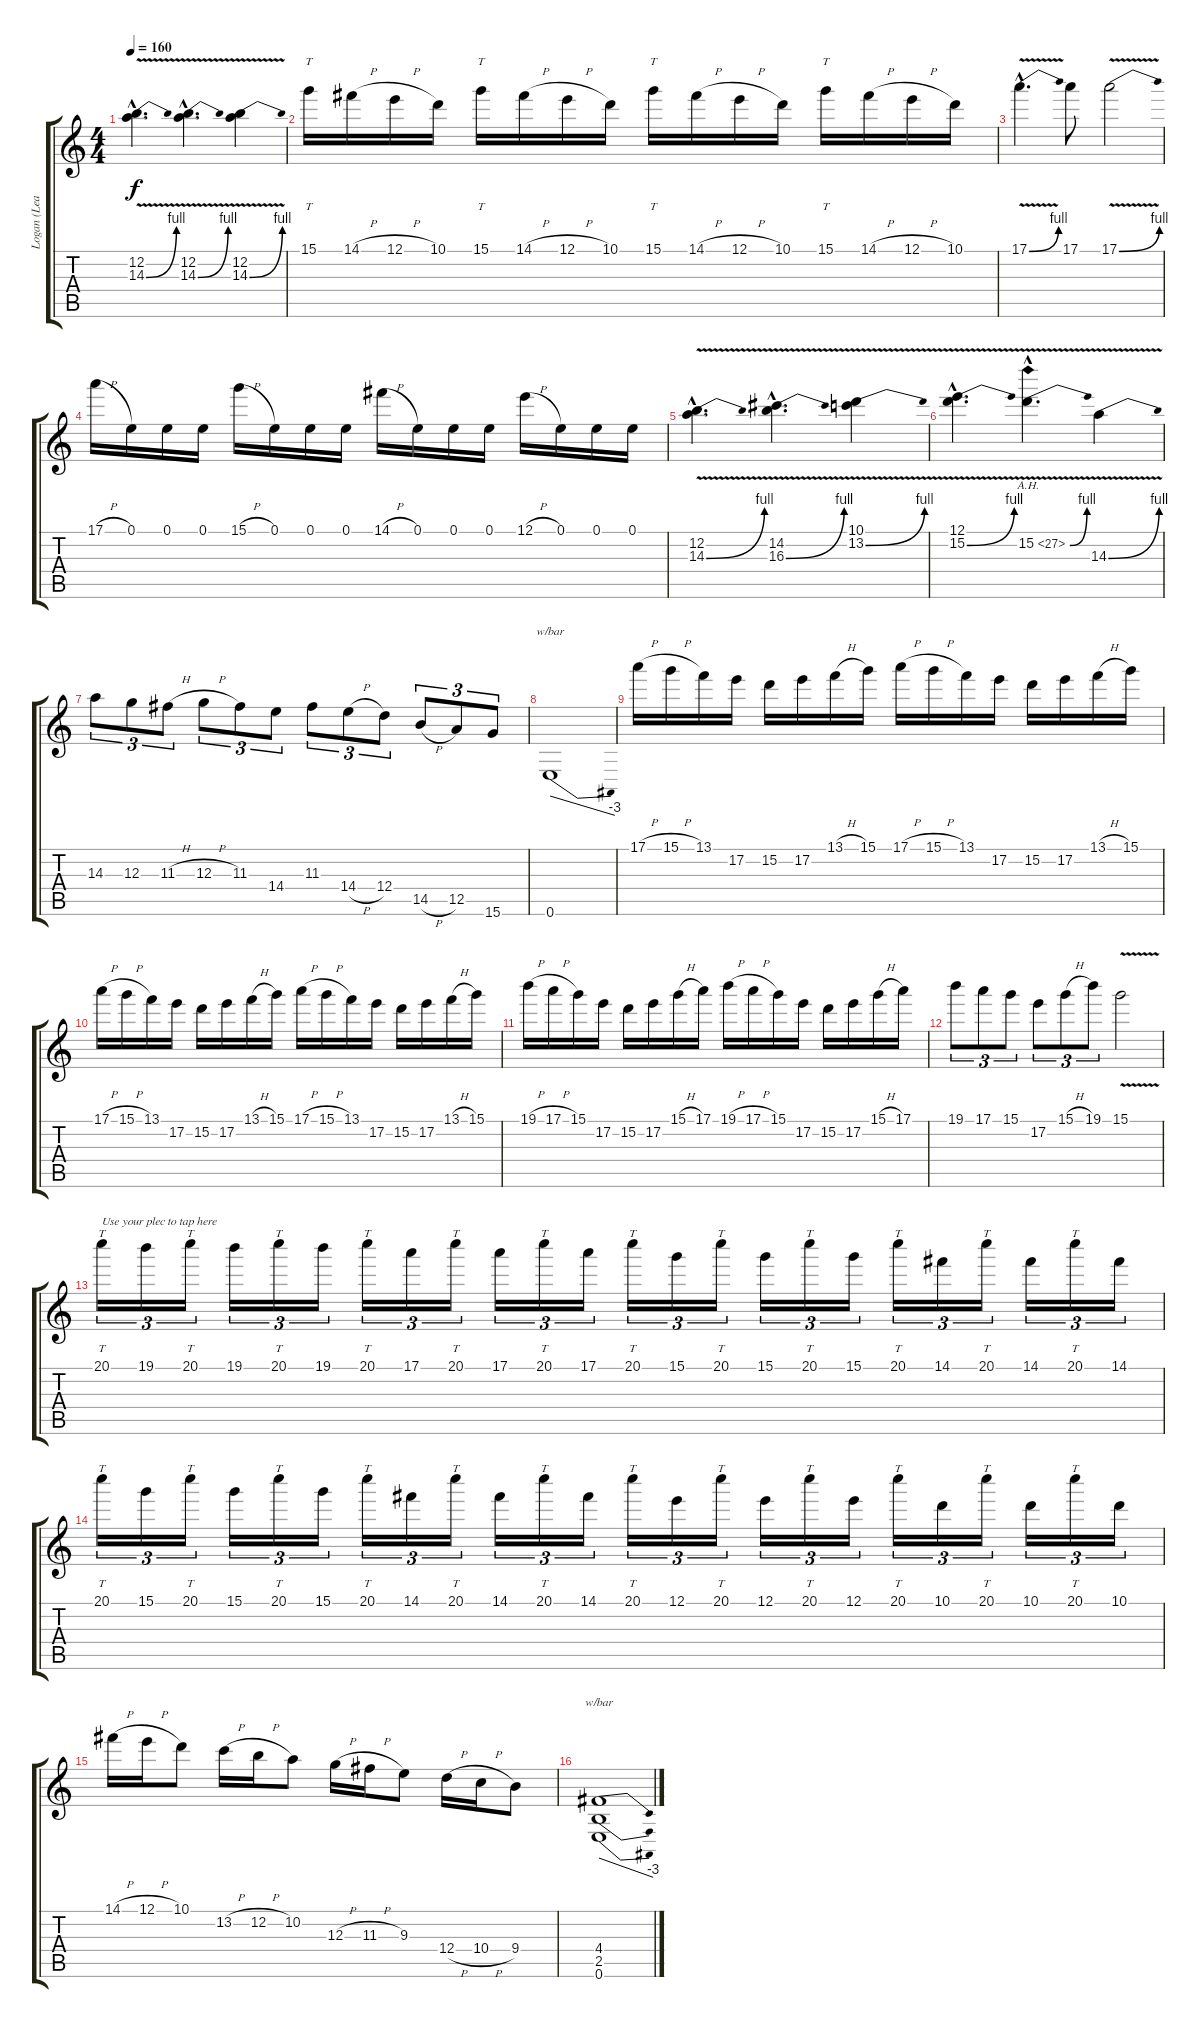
\track ("Logan (Lead)" "Logan (Lea") {instrument distortionguitar}
\staff {score tabs}
\tuning (E4 B3 G3 D3 A2 E2) {hide}
\ts (4 4)
\tempo 160
\clef g2
\ks c
(12.2{hac} 14.3{be (bend 0 0 60 4) v hac}).4{d dy f} (12.2{hac} 14.3{be (bend 0 0 60 4) v hac}).4{d} (12.2 14.3{be (bend 0 0 60 4) v}).4 |
15.1.16{tt} 14.1{h}.16 12.1{h}.16 10.1.16 15.1.16{tt} 14.1{h}.16 12.1{h}.16 10.1.16 15.1.16{tt} 14.1{h}.16 12.1{h}.16 10.1.16 15.1.16{tt} 14.1{h}.16 12.1{h}.16 10.1.16 |
17.1{be (bend 0 0 60 4) v hac}.4{d} 17.1.8 17.1{be (bend 0 0 60 4) v}.2 |
17.1{h}.16 0.1.16 0.1.16 0.1.16 15.1{h}.16 0.1.16 0.1.16 0.1.16 14.1{h}.16 0.1.16 0.1.16 0.1.16 12.1{h}.16 0.1.16 0.1.16 0.1.16 |
(12.2{hac} 14.3{be (bend 0 0 60 4) v hac}).4{d} (14.2{hac} 16.3{be (bend 0 0 60 4) v hac}).4{d} (10.1 13.2{be (bend 0 0 60 4) v}).4 |
(12.1{hac} 15.2{be (bend 0 0 60 4) v hac}).4{d} 15.2{be (bend 0 0 60 4) ah 12 v hac}.4{d} 14.3{be (bend 0 0 60 4) v}.4 |
14.3.8{tu (3 2)} 12.3.8{tu (3 2)} 11.3{h}.8{tu (3 2)} 12.3{h}.8{tu (3 2)} 11.3.8{tu (3 2)} 14.4.8{tu (3 2)} 11.3.8{tu (3 2)} 14.4{h}.8{tu (3 2)} 12.4.8{tu (3 2)} 14.5{h}.8{tu (3 2)} 12.5.8{tu (3 2)} 15.6.8{tu (3 2)} |
0.6.1{tbe (dive default 0 0 60 -12)} |
17.1{h}.16 15.1{h}.16 13.1.16 17.2.16 15.2.16 17.2.16 13.1{h}.16 15.1.16 17.1{h}.16 15.1{h}.16 13.1.16 17.2.16 15.2.16 17.2.16 13.1{h}.16 15.1.16 |
17.1{h}.16 15.1{h}.16 13.1.16 17.2.16 15.2.16 17.2.16 13.1{h}.16 15.1.16 17.1{h}.16 15.1{h}.16 13.1.16 17.2.16 15.2.16 17.2.16 13.1{h}.16 15.1.16 |
19.1{h}.16 17.1{h}.16 15.1.16 17.2.16 15.2.16 17.2.16 15.1{h}.16 17.1.16 19.1{h}.16 17.1{h}.16 15.1.16 17.2.16 15.2.16 17.2.16 15.1{h}.16 17.1.16 |
19.1.8{tu (3 2)} 17.1.8{tu (3 2)} 15.1.8{tu (3 2)} 17.2.8{tu (3 2)} 15.1{h}.8{tu (3 2)} 19.1.8{tu (3 2)} 15.1{v}.2 |
20.1.16{tt tu (3 2) txt "Use your plec to tap here"} 19.1.16{tu (3 2)} 20.1.16{tt tu (3 2)} 19.1.16{tu (3 2)} 20.1.16{tt tu (3 2)} 19.1.16{tu (3 2)} 20.1.16{tt tu (3 2)} 17.1.16{tu (3 2)} 20.1.16{tt tu (3 2)} 17.1.16{tu (3 2)} 20.1.16{tt tu (3 2)} 17.1.16{tu (3 2)} 20.1.16{tt tu (3 2)} 15.1.16{tu (3 2)} 20.1.16{tt tu (3 2)} 15.1.16{tu (3 2)} 20.1.16{tt tu (3 2)} 15.1.16{tu (3 2)} 20.1.16{tt tu (3 2)} 14.1.16{tu (3 2)} 20.1.16{tt tu (3 2)} 14.1.16{tu (3 2)} 20.1.16{tt tu (3 2)} 14.1.16{tu (3 2)} |
20.1.16{tt tu (3 2)} 15.1.16{tu (3 2)} 20.1.16{tt tu (3 2)} 15.1.16{tu (3 2)} 20.1.16{tt tu (3 2)} 15.1.16{tu (3 2)} 20.1.16{tt tu (3 2)} 14.1.16{tu (3 2)} 20.1.16{tt tu (3 2)} 14.1.16{tu (3 2)} 20.1.16{tt tu (3 2)} 14.1.16{tu (3 2)} 20.1.16{tt tu (3 2)} 12.1.16{tu (3 2)} 20.1.16{tt tu (3 2)} 12.1.16{tu (3 2)} 20.1.16{tt tu (3 2)} 12.1.16{tu (3 2)} 20.1.16{tt tu (3 2)} 10.1.16{tu (3 2)} 20.1.16{tt tu (3 2)} 10.1.16{tu (3 2)} 20.1.16{tt tu (3 2)} 10.1.16{tu (3 2)} |
14.1{h}.16 12.1{h}.16 10.1.8 13.2{h}.16 12.2{h}.16 10.2.8 12.3{h}.16 11.3{h}.16 9.3.8 12.4{h}.16 10.4{h}.16 9.4.8 |
(4.4 2.5 0.6).1{tbe (dive default 0 0 60 -12)}
